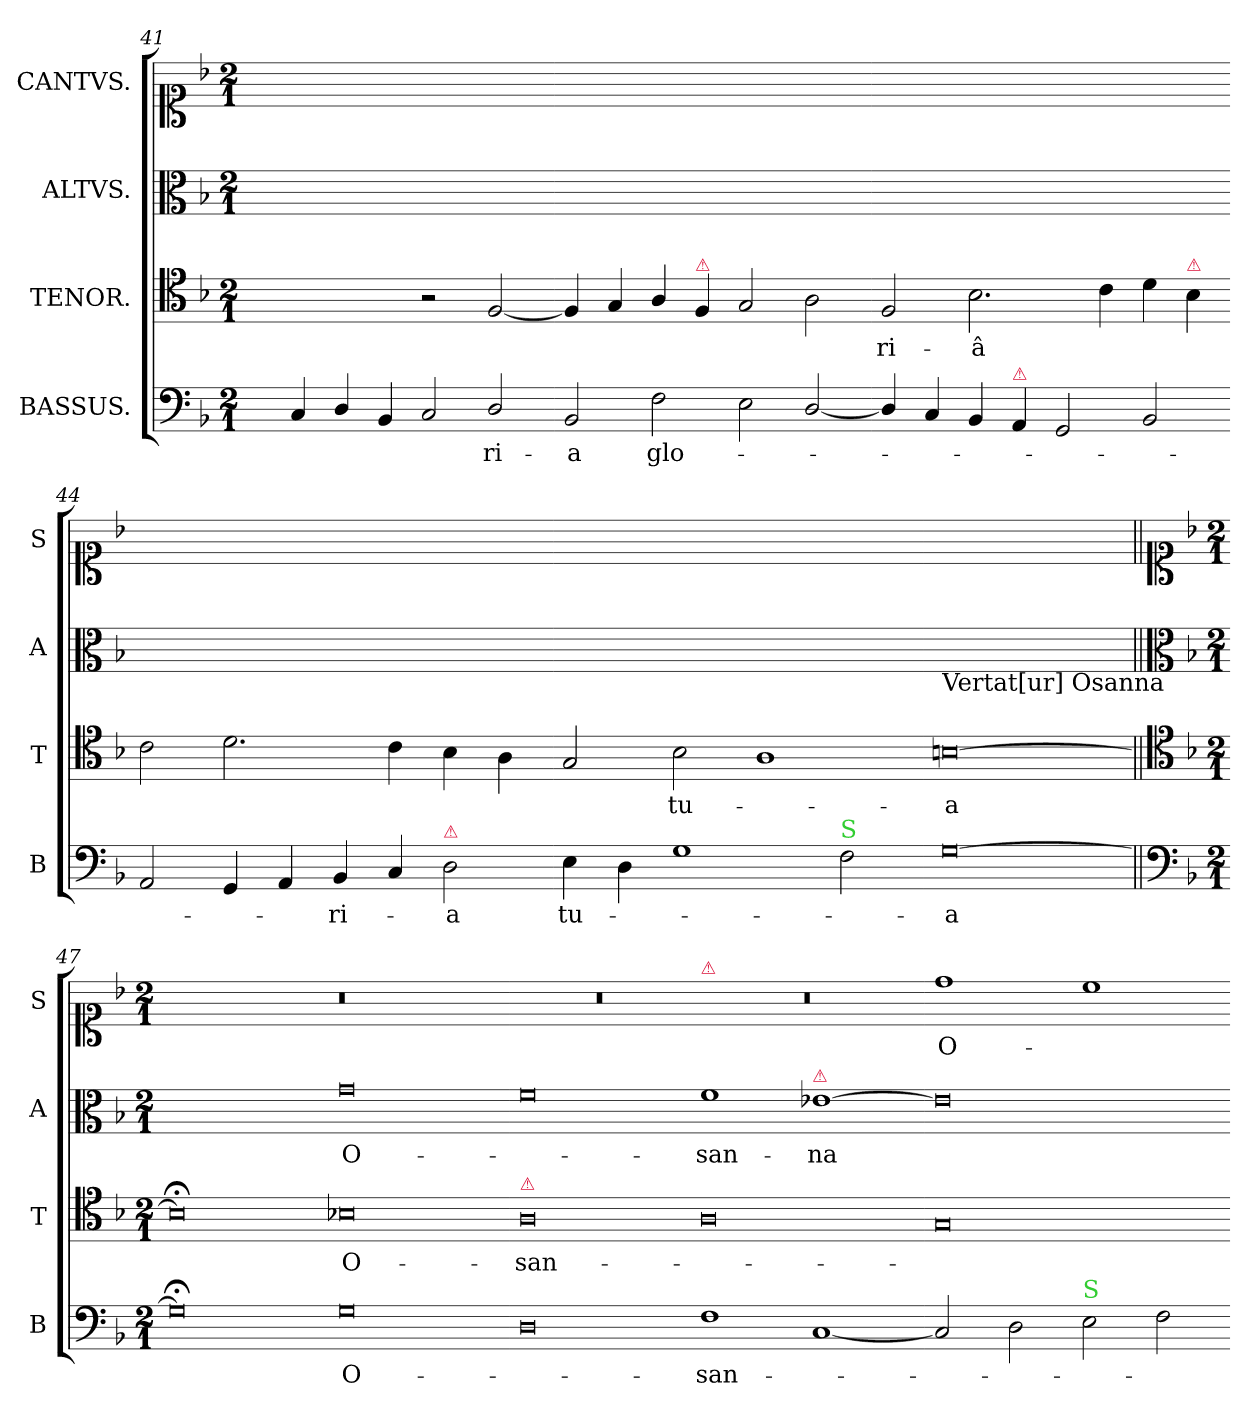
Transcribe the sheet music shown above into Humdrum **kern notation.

**kern	**text	**kern	**text	**kern	**text	**kern	**text
*part4	*part4	*part3	*part3	*part2	*part2	*part1	*part1
*staff4	*staff4	*staff3	*staff3	*staff2	*staff2	*staff1	*staff1
*I"BASSUS.	*	*I"TENOR.	*	*I"ALTVS.	*	*I"CANTVS.	*
*I'B	*	*I'T	*	*I'A	*	*I'S	*
*clefF4	*	*clefC4	*	*clefC3	*	*clefC1	*
*k[b-]	*	*k[b-]	*	*k[b-]	*	*k[b-]	*
*M2/1	*	*M2/1	*	*M2/1	*	*M2/1	*
=41	=41	=41	=41	=41	=41	=41	=41
4ryy	.	1ryy	.	0ryy	.	0ryy	.
4C/	.	.	.	.	.	.	.
4D/	.	.	.	.	.	.	.
4BB-/	.	.	.	.	.	.	.
2C/	.	2r	.	.	.	.	.
2D/	-ri-	[2F/	.	.	.	.	.
=42-	=42-	=42-	=42-	=42-	=42-	=42-	=42-
2BB-/	-a	4F/]	.	0ryy	.	0ryy	.
.	.	4G/	.	.	.	.	.
2F\	glo-	4A/	.	.	.	.	.
!	!	!LO:TX:a:color=crimson:t=⚠	!	!	!	!	!
.	.	4F/	.	.	.	.	.
2E\	.	2G/	.	.	.	.	.
[2D/	.	2A\	.	.	.	.	.
=43-	=43-	=43-	=43-	=43-	=43-	=43-	=43-
4D/]	.	2F/	-ri-	0ryy	.	0ryy	.
4C/	.	.	.	.	.	.	.
4BB-/	.	2.B-\	-â	.	.	.	.
!LO:TX:a:color=crimson:t=⚠	!	!	!	!	!	!	!
4AA/	.	.	.	.	.	.	.
2GG/	.	.	.	.	.	.	.
.	.	4c\	.	.	.	.	.
2BB-/	.	4d\	.	.	.	.	.
!	!	!LO:TX:a:color=crimson:t=⚠	!	!	!	!	!
.	.	4B-\	.	.	.	.	.
=44-	=44-	=44-	=44-	=44-	=44-	=44-	=44-
2AA/	.	2c\	.	0ryy	.	0ryy	.
4GG/	.	2.d\	.	.	.	.	.
4AA/	.	.	.	.	.	.	.
4BB-/	-ri-	.	.	.	.	.	.
4C/	.	4c\	.	.	.	.	.
!LO:TX:a:color=crimson:t=⚠	!	!	!	!	!	!	!
2D\	-a	4B-\	.	.	.	.	.
.	.	4A\	.	.	.	.	.
=45-	=45-	=45-	=45-	=45-	=45-	=45-	=45-
4E\	tu-	2G/	.	0ryy	.	0ryy	.
4D\	.	.	.	.	.	.	.
1G\	.	2B-\	tu-	.	.	.	.
.	.	1A\	.	.	.	.	.
!LO:TX:a:color=limegreen:t=S	!	!	!	!	!	!	!
2F\	.	.	.	.	.	.	.
=46-	=46-	=46-	=46-	=46-	=46-	=46-	=46-
!	!	!	!	!LO:TX:b:t=Vertat[ur] Osanna	!	!	!
[0G\	-a	[0Bn\	-a	0ryy	.	0ryy	.
=47||	=47||	=47||	=47||	=47||	=47||	=47||	=47||
*clefF4	*	*clefC4	*	*clefC3	*	*clefC1	*
*k[b-]	*	*k[b-]	*	*k[b-]	*	*k[b-]	*
*M2/1	*	*M2/1	*	*M2/1	*	*M2/1	*
0G;<\]	.	0B;<\]	.	0ryy	.	0ryy	.
0G\	O-	0B-\	O-	0g\	O-	0r	.
=48-	=48-	=48-	=48-	=48-	=48-	=48-	=48-
!	!	!LO:TX:a:color=crimson:t=⚠	!	!	!	!	!
0D\	.	0A\	-san-	0f\	.	0r	.
=49-	=49-	=49-	=49-	=49-	=49-	=49-	=49-
!	!	!	!	!	!	!LO:TX:a:color=crimson:t=⚠	!
1F\	san-	0A\	.	1f\	-san-	0r	.
!	!	!	!	!LO:TX:a:color=crimson:t=⚠	!	!	!
[1C/	.	.	.	[1e-X\	-na	.	.
=50-	=50-	=50-	=50-	=50-	=50-	=50-	=50-
2C/]	.	0G/	.	0e-\]	.	1dd\	O-
2D\	.	.	.	.	.	.	.
!LO:TX:a:color=limegreen:t=S	!	!	!	!	!	!	!
2E\	.	.	.	.	.	1cc\	.
2F\	.	.	.	.	.	.	.
=-	=-	=-	=-	=-	=-	=-	=-
*-	*-	*-	*-	*-	*-	*-	*-
